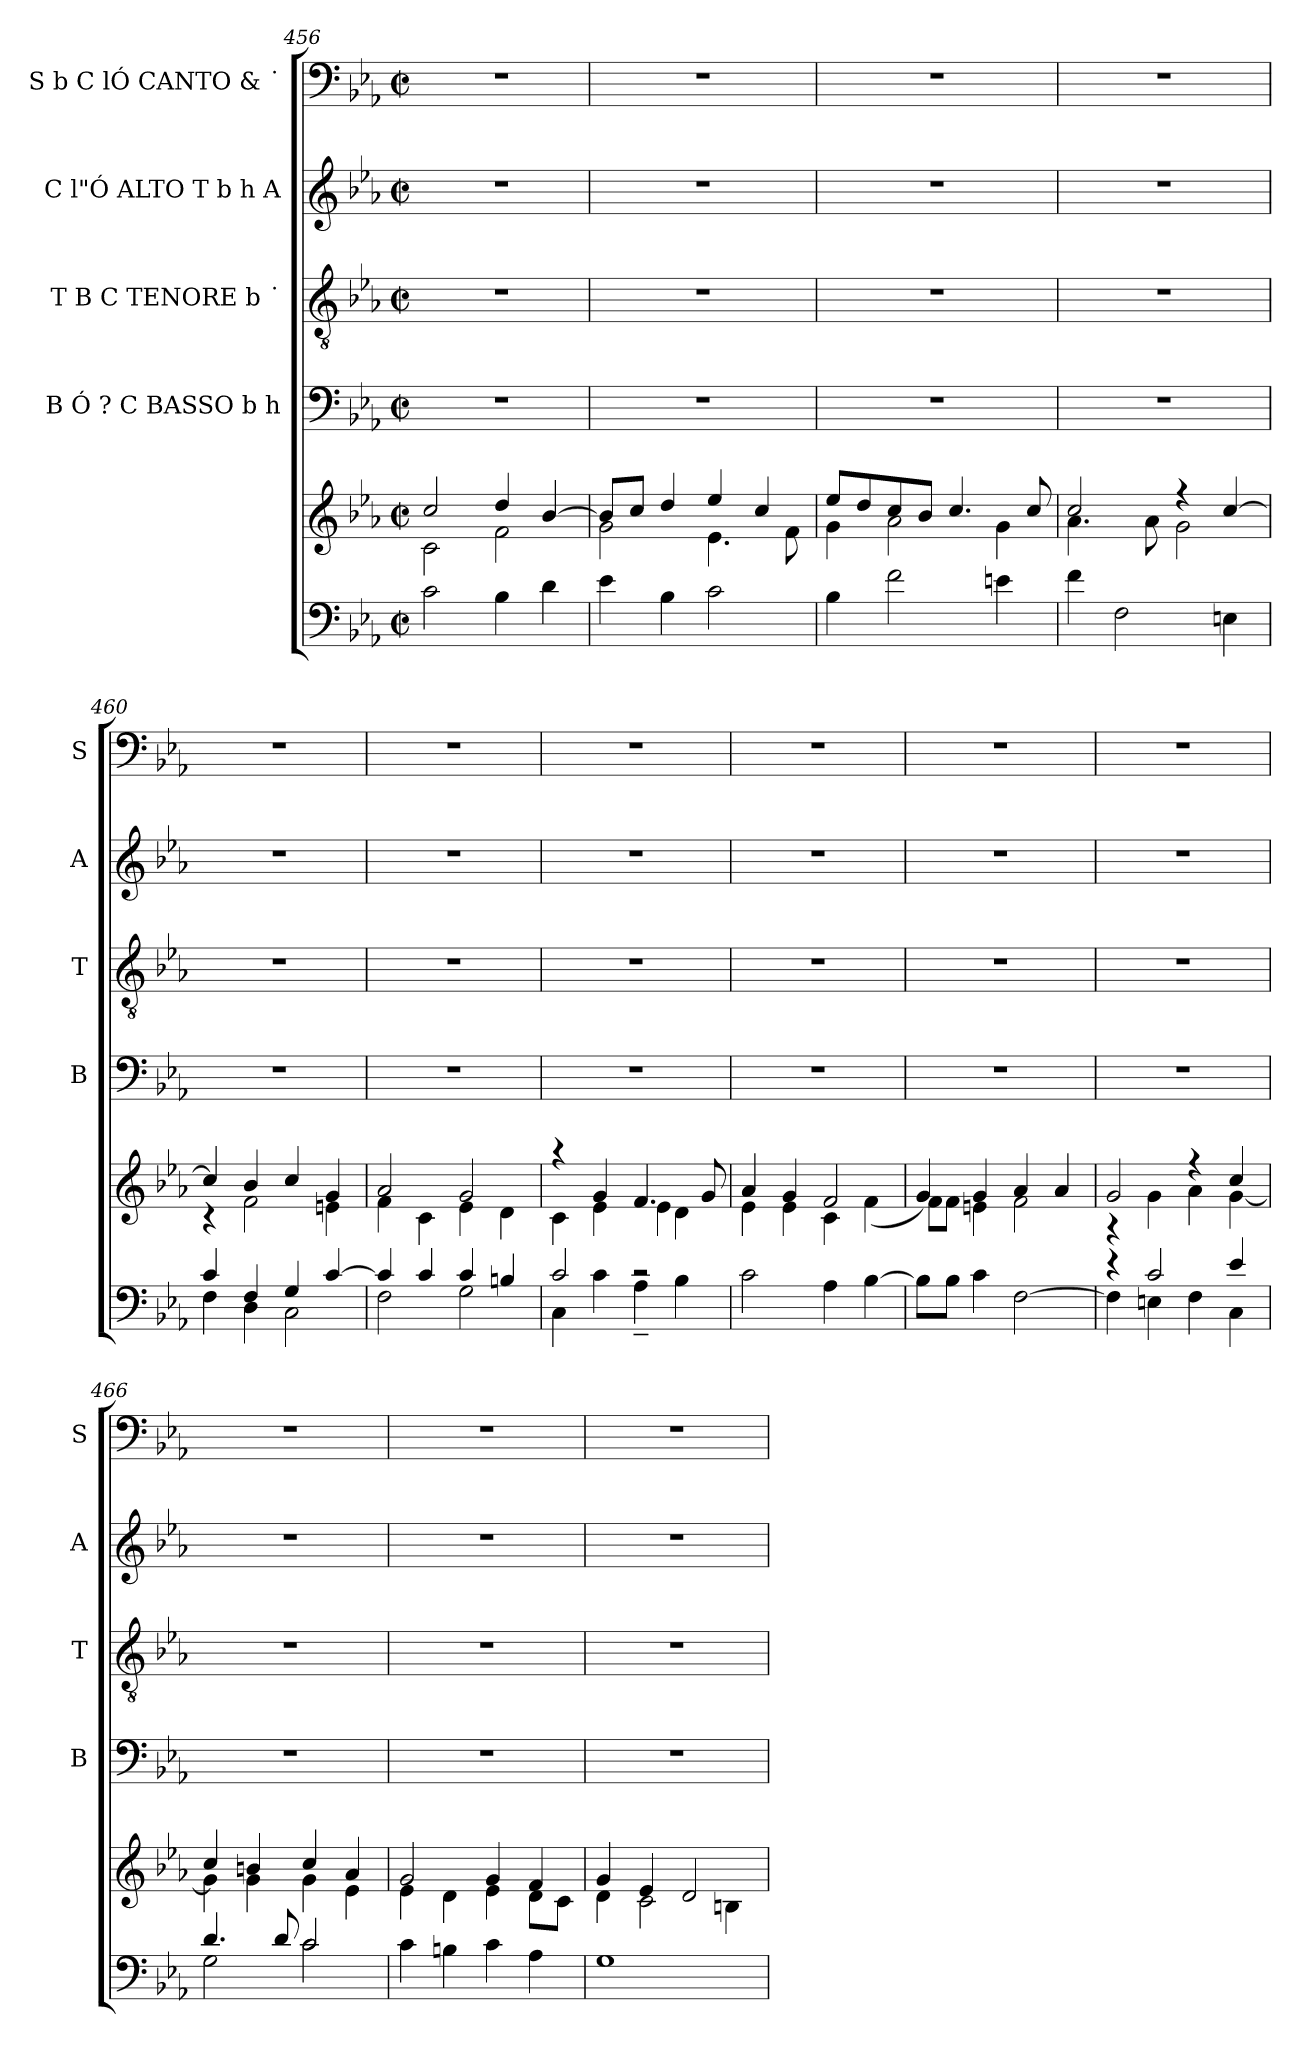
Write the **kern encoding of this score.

**kern	**kern	**kern	**kern	**kern	**kern
*part6	*part5	*part4	*part3	*part2	*part1
*staff6	*staff5	*staff4	*staff3	*staff2	*staff1
*	*	*I"B Ó ? C BASSO b h	*I"T B C TENORE b ˙	*I"C l"Ó ALTO T b h A	*I"S b C lÓ CANTO & ˙
*	*	*I'B	*I'T	*I'A	*I'S
*clefF4	*clefG2	*clefF4	*clefGv2	*clefG2	*clefF4
*k[b-e-a-]	*k[b-e-a-]	*k[b-e-a-]	*k[b-e-a-]	*k[b-e-a-]	*k[b-e-a-]
*E-:	*E-:	*E-:	*E-:	*E-:	*E-:
*M2/2	*M2/2	*M2/2	*M2/2	*M2/2	*M2/2
*met(c|)	*met(c|)	*met(c|)	*met(c|)	*met(c|)	*met(c|)
=456	=456	=456	=456	=456	=456
*	*^	*	*	*	*
2c\	2cc/	2c\	1r	1r	1r	1r
4B-\	4dd/	2f\	.	.	.	.
4d\	[>4b-/	.	.	.	.	.
=457	=457	=457	=457	=457	=457	=457
4e-\	8b-/L]	2g\	1r	1r	1r	1r
.	8cc/J	.	.	.	.	.
4B-\	4dd/	.	.	.	.	.
2c\	4ee-/	4.e-\	.	.	.	.
.	4cc/	.	.	.	.	.
.	.	8f\	.	.	.	.
=458	=458	=458	=458	=458	=458	=458
4B-\	8ee-/L	4g\	1r	1r	1r	1r
.	8dd/	.	.	.	.	.
2f\	8cc/	2a-\	.	.	.	.
.	8b-/J	.	.	.	.	.
.	4.cc/	.	.	.	.	.
4en\	.	4g\	.	.	.	.
.	8cc/	.	.	.	.	.
!!LO:LB:g=z
=459	=459	=459	=459	=459	=459	=459
4f\	2cc/	4.a-\	1r	1r	1r	1r
2F\	.	.	.	.	.	.
.	.	8a-\	.	.	.	.
.	4ree	2g\	.	.	.	.
4En\	[>4cc/	.	.	.	.	.
=460	=460	=460	=460	=460	=460	=460
*^	*	*	*	*	*	*
4c/	4F\	4cc/]	4rc	1r	1r	1r	1r
4F/	4D\	4b-/	2f\	.	.	.	.
4G/	2C\	4cc/	.	.	.	.	.
[>4c/	.	4g/	4en\	.	.	.	.
=461	=461	=461	=461	=461	=461	=461	=461
4c/]	2F\	2a-/	4f\	1r	1r	1r	1r
4c/	.	.	4c\	.	.	.	.
4c/	2G\	2g/	4e-\	.	.	.	.
4Bn/	.	.	4d\	.	.	.	.
=462	=462	=462	=462	=462	=462	=462	=462
2c/	4C\	4raa	4c\	1r	1r	1r	1r
.	4c\	4g/	4e-\	.	.	.	.
2rc	4A-~<\	4.f/	4e-\	.	.	.	.
.	4B-\	.	4d\	.	.	.	.
.	.	8g/	.	.	.	.	.
*v	*v	*	*	*	*	*	*
=463	=463	=463	=463	=463	=463	=463
2c\	4a-/	4e-\	1r	1r	1r	1r
.	4g/	4e-\	.	.	.	.
4A-\	2f/	4c\	.	.	.	.
[<4B-\	.	(<4f\	.	.	.	.
!!LO:LB:g=z
=464	=464	=464	=464	=464	=464	=464
8B-\L]	4g/)	8f\L	1r	1r	1r	1r
8B-\J	.	8f\J	.	.	.	.
4c\	4g/	4en\	.	.	.	.
[>2F\	4a-/	2f\	.	.	.	.
.	4a-/	.	.	.	.	.
=465	=465	=465	=465	=465	=465	=465
*^	*	*	*	*	*	*
4F\]	4re	2g/	4rA	1r	1r	1r	1r
4En\	2c/	.	4g\	.	.	.	.
4F\	.	4rff	4a-\	.	.	.	.
4e-/	4C\	4cc/	[<4g\	.	.	.	.
=466	=466	=466	=466	=466	=466	=466	=466
4.d/	2G\	4cc/	4g\]	1r	1r	1r	1r
.	.	4bn/	4g\	.	.	.	.
8d/	.	.	.	.	.	.	.
2c/	2c\	4cc/	4g\	.	.	.	.
.	.	4a-/	4e-\	.	.	.	.
*v	*v	*	*	*	*	*	*
=467	=467	=467	=467	=467	=467	=467
4c\	2g/	4e-\	1r	1r	1r	1r
4Bn\	.	4d\	.	.	.	.
4c\	4g/	4e-\	.	.	.	.
4A-\	4f/	8d\L	.	.	.	.
.	.	8c\J	.	.	.	.
=468	=468	=468	=468	=468	=468	=468
1G	4g/	4d\	1r	1r	1r	1r
.	4e-/	2c\	.	.	.	.
.	2d/	.	.	.	.	.
.	.	4Bn\	.	.	.	.
*	*v	*v	*	*	*	*
=	=	=	=	=	=
*-	*-	*-	*-	*-	*-
